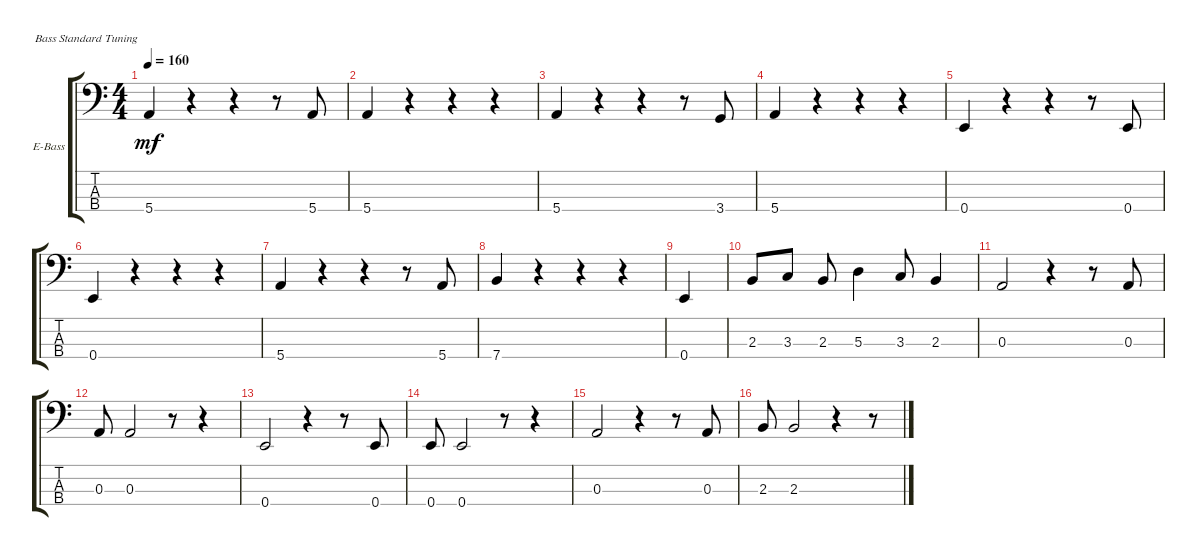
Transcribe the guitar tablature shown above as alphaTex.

\defaultSystemsLayout 4
\bracketExtendMode groupsimilarinstruments
\firstSystemTrackNameOrientation horizontal
\otherSystemsTrackNameOrientation horizontal
\track ("Electric Bass" "E-Bass") {instrument electricbassfinger}
\staff {score tabs}
\tuning (G2 D2 A1 E1)
\ts (4 4)
\tempo 160
\clef f4
\ks c
5.4.4{dy mf} r.4 r.4 r.8 5.4.8 |
5.4.4 r.4 r.4 r.4 |
5.4.4 r.4 r.4 r.8 3.4.8 |
5.4.4 r.4 r.4 r.4 |
0.4.4 r.4 r.4 r.8 0.4.8 |
0.4.4 r.4 r.4 r.4 |
5.4.4 r.4 r.4 r.8 5.4.8 |
7.4.4 r.4 r.4 r.4 |
0.4.4 |
2.3.8 3.3.8 2.3.8 5.3.4 3.3.8 2.3.4 |
0.3.2 r.4 r.8 0.3.8 |
0.3.8 0.3.2 r.8 r.4 |
0.4.2 r.4 r.8 0.4.8 |
0.4.8 0.4.2 r.8 r.4 |
0.3.2 r.4 r.8 0.3.8 |
2.3.8 2.3.2 r.4 r.8
